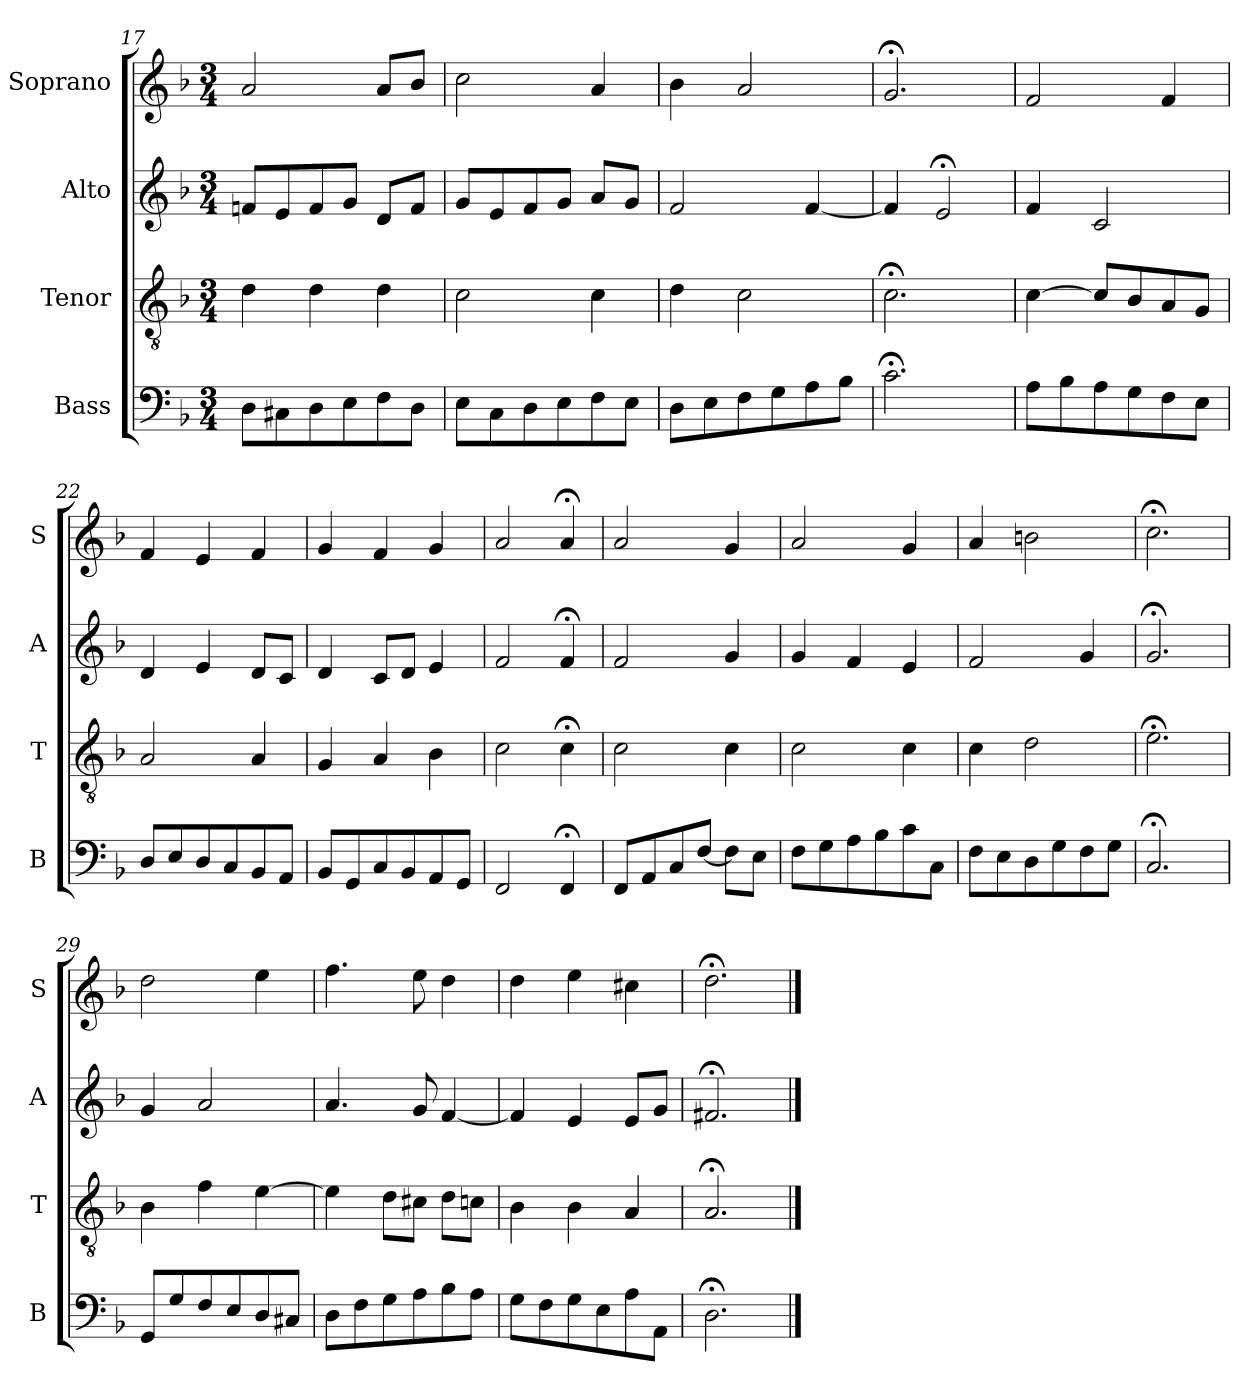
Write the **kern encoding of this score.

**kern	**kern	**kern	**kern
*part4	*part3	*part2	*part1
*staff4	*staff3	*staff2	*staff1
*I"Bass	*I"Tenor	*I"Alto	*I"Soprano
*I'B	*I'T	*I'A	*I'S
*clefF4	*clefGv2	*clefG2	*clefG2
*k[b-]	*k[b-]	*k[b-]	*k[b-]
*d:	*d:	*d:	*d:
*M3/4	*M3/4	*M3/4	*M3/4
=17	=17	=17	=17
8DL	4d	8fnL	2a
8C#X	.	8e	.
8D	4d	8f	.
8E	.	8gJ	.
8F	4d	8dL	8aL
8DJ	.	8fJ	8b-J
=18	=18	=18	=18
8EL	2c	8gL	2cc
8C	.	8e	.
8D	.	8f	.
8E	.	8gJ	.
8F	4c	8aL	4a
8EJ	.	8gJ	.
=19	=19	=19	=19
8DL	4d	2f	4b-
8E	.	.	.
8F	2c	.	2a
8G	.	.	.
8A	.	[4f	.
8B-J	.	.	.
=20	=20	=20	=20
2.c;<	2.c;<	4f]	2.g;<
.	.	2e;<	.
=21	=21	=21	=21
8AL	[4c	4f	2f
8B-	.	.	.
8A	8cL]	2c	.
8G	8B-	.	.
8F	8A	.	4f
8EJ	8GJ	.	.
=22	=22	=22	=22
8DL	2A	4d	4f
8E	.	.	.
8D	.	4e	4e
8C	.	.	.
8BB-	4A	8dL	4f
8AAJ	.	8cJ	.
=23	=23	=23	=23
8BB-L	4G	4d	4g
8GG	.	.	.
8C	4A	8cL	4f
8BB-	.	8dJ	.
8AA	4B-	4e	4g
8GGJ	.	.	.
=24	=24	=24	=24
2FF	2c	2f	2a
4FF;<	4c;<	4f;<	4a;<
=25	=25	=25	=25
8FFL	2c	2f	2a
8AA	.	.	.
8C	.	.	.
[8FJ	.	.	.
8FL]	4c	4g	4g
8EJ	.	.	.
=26	=26	=26	=26
8FL	2c	4g	2a
8G	.	.	.
8A	.	4f	.
8B-	.	.	.
8c	4c	4e	4g
8CJ	.	.	.
=27	=27	=27	=27
8FL	4c	2f	4a
8E	.	.	.
8D	2d	.	2bn
8G	.	.	.
8F	.	4g	.
8GJ	.	.	.
=28	=28	=28	=28
2.C;<	2.e;<	2.g;<	2.cc;<
=29	=29	=29	=29
8GGL	4B-	4g	2dd
8G	.	.	.
8F	4f	2a	.
8E	.	.	.
8D	[4e	.	4ee
8C#XJ	.	.	.
=30	=30	=30	=30
8DL	4e]	4.ai	4.ff
8F	.	.	.
8G	8diL	.	.
8A	8c#XiJ	8gi	8ee
8B-	8dL	[4f	4dd
8AJ	8cnJ	.	.
=31	=31	=31	=31
8GL	4B-	4f]	4dd
8F	.	.	.
8G	4B-	4e	4ee
8E	.	.	.
8A	4A	8eL	4cc#X
8AAJ	.	8gJ	.
=32	=32	=32	=32
2.D;<	2.A;<	2.f#X;<	2.dd;<
==	==	==	==
*-	*-	*-	*-
